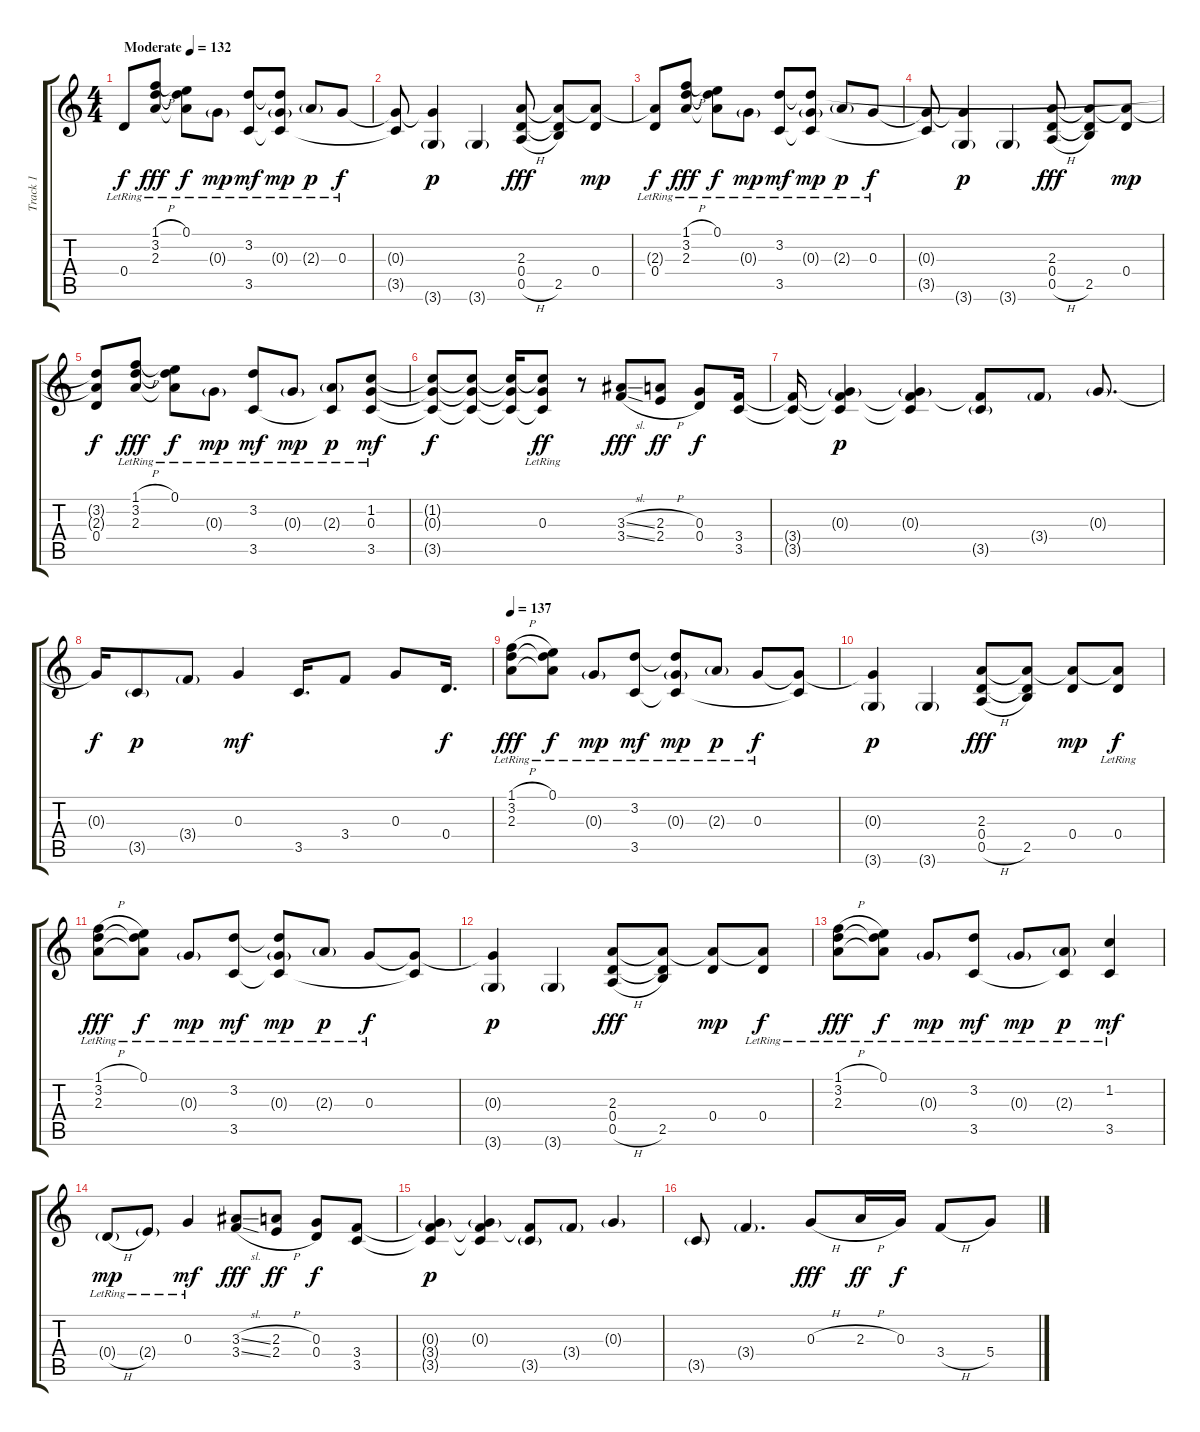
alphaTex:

\track ("Track 1" "Track 1") {instrument acousticguitarsteel}
\staff {score tabs}
\tuning (E4 B3 G3 D3 A2 E2) {hide}
\ts (4 4)
\tempo (132 "Moderate")
\clef g2
\ks c
0.4{lr}.8{dy f instrument acousticguitarsteel} (1.1{h lr} 3.2{lr} 2.3{lr}).8{dy fff} (0.1{lr} 3.2{t} 2.3{t}).8{dy f} 0.3{g lr}.8{dy mp} (3.2{lr} 3.5).8{dy mf} (3.2{t} 0.3{g lr} 3.5{t}).8{dy mp} 2.3{g lr}.8{dy p} 0.3{lr}.8{dy f} |
(0.3{t} 3.5{t}).8 (0.3{t} 3.6{g}).4{dy p} 3.6{g}.4 (2.3 0.4 0.5{h}).8{dy fff} (2.3{t} 0.4{t} 2.5).8 (2.3{t} 0.4).8{dy mp} |
(2.3{t} 0.4{lr}).8{dy f} (1.1{h lr} 3.2{lr} 2.3{lr}).8{dy fff} (0.1{lr} 3.2{t} 2.3{t}).8{dy f} 0.3{g lr}.8{dy mp} (3.2{lr} 3.5).8{dy mf} (3.2{t} 0.3{g lr} 3.5{t}).8{dy mp} 2.3{g lr}.8{dy p} 0.3{lr}.8{dy f} |
(0.3{t} 3.5{t}).8 (0.3{t} 3.6{g}).4{dy p} 3.6{g}.4 (2.3 0.4 0.5{h}).8{dy fff} (2.3{t} 0.4{t} 2.5).8 (2.3{t} 0.4).8{dy mp} |
(3.2{t} 2.3{t} 0.4).8{dy f} (1.1{h lr} 3.2{lr} 2.3{lr}).8{dy fff} (0.1{lr} 3.2{t} 2.3{t}).8{dy f} 0.3{g lr}.8{dy mp} (3.2{lr} 3.5).8{dy mf} 0.3{g lr}.8{dy mp} (2.3{g lr} 3.5{t}).8{dy p} (1.2{lr} 0.3 3.5{lr}).8{dy mf} |
(1.2{t} 0.3{t} 3.5{t}).8{dy f} (1.2{t} 0.3{t} 3.5{t}).8 (1.2{t} 0.3{t} 3.5{t}).16 (1.2{t} 0.3{lr} 3.5{t}).8{dy ff} r.8 (3.3{sl} 3.4{sl}).8{dy fff} (2.3{h} 2.4{h}).8{dy ff} (0.3 0.4).8{dy f} (3.4 3.5).16 |
(3.4{t} 3.5{t}).16 (0.3{g} 3.4{t} 3.5{t}).4{dy p} (0.3{g} 3.4{t} 3.5{t}).4 (3.4{t} 3.5{g}).8 3.4{g}.8 0.3{g}.8{d} |
0.3{t}.16{dy f} 3.5{g}.8{dy p} 3.4{g}.8 0.3.4{dy mf} 3.5.16{d} 3.4.8 0.3.8 0.4.16{d dy f} |
\tempo 137
(1.1{h lr} 3.2{lr} 2.3{lr}).8{dy fff} (0.1{lr} 3.2{t} 2.3{t}).8{dy f} 0.3{g lr}.8{dy mp} (3.2{lr} 3.5).8{dy mf} (3.2{t} 0.3{g lr} 3.5{t}).8{dy mp} 2.3{g lr}.8{dy p} 0.3{lr}.8{dy f} (0.3{t} 3.5{t}).8 |
(0.3{t} 3.6{g}).4{dy p} 3.6{g}.4 (2.3 0.4 0.5{h}).8{dy fff} (2.3{t} 0.4{t} 2.5).8 (2.3{t} 0.4).8{dy mp} (2.3{t} 0.4{lr}).8{dy f} |
(1.1{h lr} 3.2{lr} 2.3{lr}).8{dy fff} (0.1{lr} 3.2{t} 2.3{t}).8{dy f} 0.3{g lr}.8{dy mp} (3.2{lr} 3.5).8{dy mf} (3.2{t} 0.3{g lr} 3.5{t}).8{dy mp} 2.3{g lr}.8{dy p} 0.3{lr}.8{dy f} (0.3{t} 3.5{t}).8 |
(0.3{t} 3.6{g}).4{dy p} 3.6{g}.4 (2.3 0.4 0.5{h}).8{dy fff} (2.3{t} 0.4{t} 2.5).8 (2.3{t} 0.4).8{dy mp} (2.3{t} 0.4{lr}).8{dy f} |
(1.1{h lr} 3.2{lr} 2.3{lr}).8{dy fff} (0.1{lr} 3.2{t} 2.3{t}).8{dy f} 0.3{g lr}.8{dy mp} (3.2{lr} 3.5).8{dy mf} 0.3{g lr}.8{dy mp} (2.3{g lr} 3.5{t}).8{dy p} (1.2{lr} 3.5{lr}).4{dy mf} |
0.4{h g lr}.8{dy mp} 2.4{g lr}.8 0.3{lr}.4{dy mf} (3.3{sl} 3.4{sl}).8{dy fff} (2.3{h} 2.4{h}).8{dy ff} (0.3 0.4).8{dy f} (3.4 3.5).8 |
(0.3{g} 3.4{t} 3.5{t}).4{dy p} (0.3{g} 3.4{t} 3.5{t}).4 (3.4{t} 3.5{g}).8 3.4{g}.8 0.3{g}.4 |
3.5{g}.8 3.4{g}.4{d} 0.3{h}.8{dy fff} 2.3{h}.16{dy ff} 0.3.16{dy f} 3.4{h}.8 5.4.8
